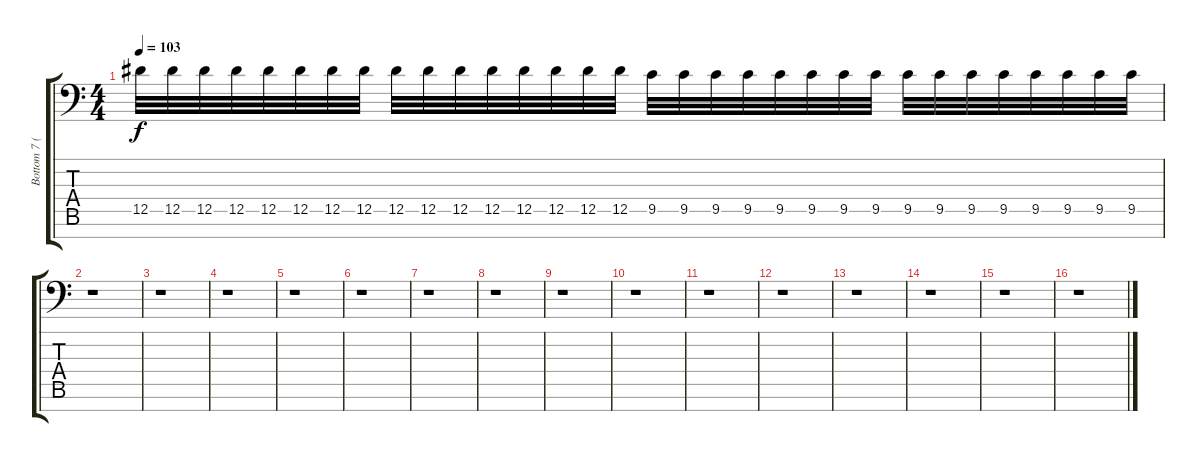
\track ("Bottom 7 (Left Guitar)" "Bottom 7 (") {instrument distortionguitar}
\staff {score tabs}
\tuning (Bb3 Gb3 Db3 Ab2 Eb2 Bb1 F1) {hide}
\ts (4 4)
\tempo 103
\clef f4
\ks c
12.5.32{dy f} 12.5.32 12.5.32 12.5.32 12.5.32 12.5.32 12.5.32 12.5.32 12.5.32 12.5.32 12.5.32 12.5.32 12.5.32 12.5.32 12.5.32 12.5.32 9.5.32 9.5.32 9.5.32 9.5.32 9.5.32 9.5.32 9.5.32 9.5.32 9.5.32 9.5.32 9.5.32 9.5.32 9.5.32 9.5.32 9.5.32 9.5.32 |
r.1 |
r.1 |
r.1 |
r.1 |
r.1 |
r.1 |
r.1 |
r.1 |
r.1 |
r.1 |
r.1 |
r.1 |
r.1 |
r.1 |
r.1
